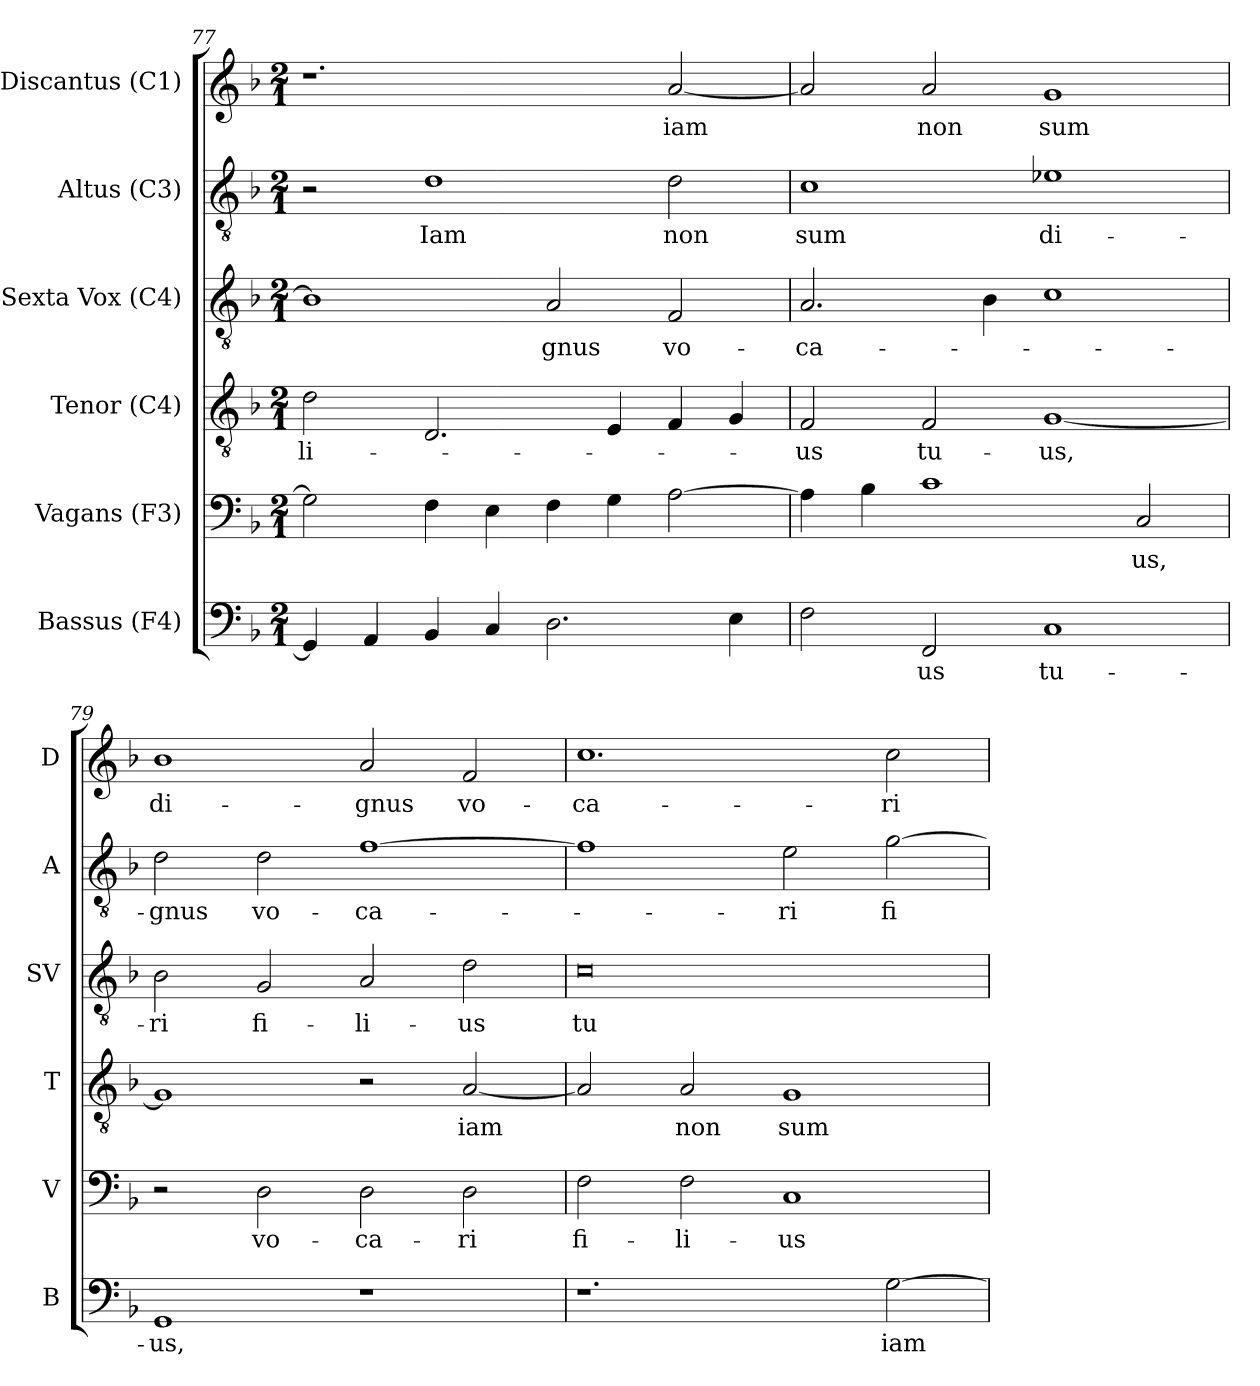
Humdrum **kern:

**kern	**text	**kern	**text	**kern	**text	**kern	**text	**kern	**text	**kern	**text
*part6	*part6	*part5	*part5	*part4	*part4	*part3	*part3	*part2	*part2	*part1	*part1
*staff6	*staff6	*staff5	*staff5	*staff4	*staff4	*staff3	*staff3	*staff2	*staff2	*staff1	*staff1
*I"Bassus (F4)	*	*I"Vagans (F3)	*	*I"Tenor (C4)	*	*I"Sexta Vox (C4)	*	*I"Altus (C3)	*	*I"Discantus (C1)	*
*I'B	*	*I'V	*	*I'T	*	*I'SV	*	*I'A	*	*I'D	*
*clefF4	*	*clefF4	*	*clefGv2	*	*clefGv2	*	*clefGv2	*	*clefG2	*
*	*	*	*	*	*	*ITrd7c12	*	*	*	*	*
*k[b-]	*	*k[b-]	*	*k[b-]	*	*k[b-]	*	*k[b-]	*	*k[b-]	*
*F:	*	*F:	*	*F:	*	*F:	*	*F:	*	*F:	*
*M2/1	*	*M2/1	*	*M2/1	*	*M2/1	*	*M2/1	*	*M2/1	*
=77	=77	=77	=77	=77	=77	=77	=77	=77	=77	=77	=77
!	!	!	!	!	!LO:LY:b:color=#000000	!	!	!	!	!	!
4GGi/]	.	2Gi\]	.	2di\	-li-	1BB-i]	.	2r	.	1.r	.
4AAi/	.	.	.	.	.	.	.	.	.	.	.
!	!	!	!	!	!	!	!	!	!LO:LY:b:color=#000000	!	!
4BB-i/	.	4Fi\	.	2.Di/	.	.	.	1di	Iam	.	.
4Ci/	.	4Ei\	.	.	.	.	.	.	.	.	.
!	!	!	!	!	!	!	!LO:LY:b:color=#000000	!	!	!	!
2.Di\	.	4Fi\	.	.	.	2AAi/	-gnus	.	.	.	.
.	.	4Gi\	.	4Ei/	.	.	.	.	.	.	.
!	!	!	!	!	!	!	!LO:LY:b:color=#000000	!	!	!	!
!	!	!	!	!	!	!	!	!	!LO:LY:b:color=#000000	!	!
!	!	!	!	!	!	!	!	!	!	!	!LO:LY:b:color=#000000
.	.	[2Ai\	.	4Fi/	.	2FFi/	vo-	2di\	non	[2ai/	iam
4Ei\	.	.	.	4Gi/	.	.	.	.	.	.	.
=78	=78	=78	=78	=78	=78	=78	=78	=78	=78	=78	=78
!	!	!	!	!	!LO:LY:b:color=#000000	!	!	!	!	!	!
!	!	!	!	!	!	!	!LO:LY:b:color=#000000	!	!	!	!
!	!	!	!	!	!	!	!	!	!LO:LY:b:color=#000000	!	!
2Fi\	.	4Ai\]	.	2Fi/	-us	2.AAi/	-ca-	1ci	sum	2ai/]	.
.	.	4B-i\	.	.	.	.	.	.	.	.	.
!	!LO:LY:b:color=#000000	!	!	!	!	!	!	!	!	!	!
!	!	!	!	!	!LO:LY:b:color=#000000	!	!	!	!	!	!
!	!	!	!	!	!	!	!	!	!	!	!LO:LY:b:color=#000000
2FFi/	-us	1ci	.	2Fi/	tu-	.	.	.	.	2ai/	non
.	.	.	.	.	.	4BB-i\	.	.	.	.	.
!	!LO:LY:b:color=#000000	!	!	!	!	!	!	!	!	!	!
!	!	!	!	!	!LO:LY:b:color=#000000	!	!	!	!	!	!
!	!	!	!	!	!	!	!	!	!LO:LY:b:color=#000000	!	!
!	!	!	!	!	!	!	!	!	!	!	!LO:LY:b:color=#000000
1Ci	tu-	.	.	[1Gi	-us,	1Ci	.	1e-Xi	di-	1gi	sum
!	!	!	!LO:LY:b:color=#000000	!	!	!	!	!	!	!	!
.	.	2Ci/	-us,	.	.	.	.	.	.	.	.
=79	=79	=79	=79	=79	=79	=79	=79	=79	=79	=79	=79
!	!LO:LY:b:color=#000000	!	!	!	!	!	!	!	!	!	!
!	!	!	!	!	!	!	!LO:LY:b:color=#000000	!	!	!	!
!	!	!	!	!	!	!	!	!	!LO:LY:b:color=#000000	!	!
!	!	!	!	!	!	!	!	!	!	!	!LO:LY:b:color=#000000
1GGi	-us,	2r	.	1Gi]	.	2BB-i\	-ri	2di\	-gnus	1b-i	di-
!	!	!	!LO:LY:b:color=#000000	!	!	!	!	!	!	!	!
!	!	!	!	!	!	!	!LO:LY:b:color=#000000	!	!	!	!
!	!	!	!	!	!	!	!	!	!LO:LY:b:color=#000000	!	!
.	.	2Di\	vo-	.	.	2GGi/	fi-	2di\	vo-	.	.
!	!	!	!LO:LY:b:color=#000000	!	!	!	!	!	!	!	!
!	!	!	!	!	!	!	!LO:LY:b:color=#000000	!	!	!	!
!	!	!	!	!	!	!	!	!	!LO:LY:b:color=#000000	!	!
!	!	!	!	!	!	!	!	!	!	!	!LO:LY:b:color=#000000
1r	.	2Di\	-ca-	2r	.	2AAi/	-li-	[1fi	-ca-	2ai/	-gnus
!	!	!	!LO:LY:b:color=#000000	!	!	!	!	!	!	!	!
!	!	!	!	!	!LO:LY:b:color=#000000	!	!	!	!	!	!
!	!	!	!	!	!	!	!LO:LY:b:color=#000000	!	!	!	!
!	!	!	!	!	!	!	!	!	!	!	!LO:LY:b:color=#000000
.	.	2Di\	-ri	[2Ai/	iam	2Di\	-us	.	.	2fi/	vo-
!!LO:LB:g=z
=80	=80	=80	=80	=80	=80	=80	=80	=80	=80	=80	=80
!	!	!	!LO:LY:b:color=#000000	!	!	!	!	!	!	!	!
!	!	!	!	!	!	!	!LO:LY:b:color=#000000	!	!	!	!
!	!	!	!	!	!	!	!	!	!	!	!LO:LY:b:color=#000000
1.r	.	2Fi\	fi-	2Ai/]	.	0Ci	tu-	1fi]	.	1.cci	-ca-
!	!	!	!LO:LY:b:color=#000000	!	!	!	!	!	!	!	!
!	!	!	!	!	!LO:LY:b:color=#000000	!	!	!	!	!	!
.	.	2Fi\	-li-	2Ai/	non	.	.	.	.	.	.
!	!	!	!LO:LY:b:color=#000000	!	!	!	!	!	!	!	!
!	!	!	!	!	!LO:LY:b:color=#000000	!	!	!	!	!	!
!	!	!	!	!	!	!	!	!	!LO:LY:b:color=#000000	!	!
.	.	1Ci	-us	1Gi	sum	.	.	2ei\	-ri	.	.
!	!LO:LY:b:color=#000000	!	!	!	!	!	!	!	!	!	!
!	!	!	!	!	!	!	!	!	!LO:LY:b:color=#000000	!	!
!	!	!	!	!	!	!	!	!	!	!	!LO:LY:b:color=#000000
[2Gi\	iam	.	.	.	.	.	.	[2gi\	fi-	2cci\	-ri
=	=	=	=	=	=	=	=	=	=	=	=
*-	*-	*-	*-	*-	*-	*-	*-	*-	*-	*-	*-
